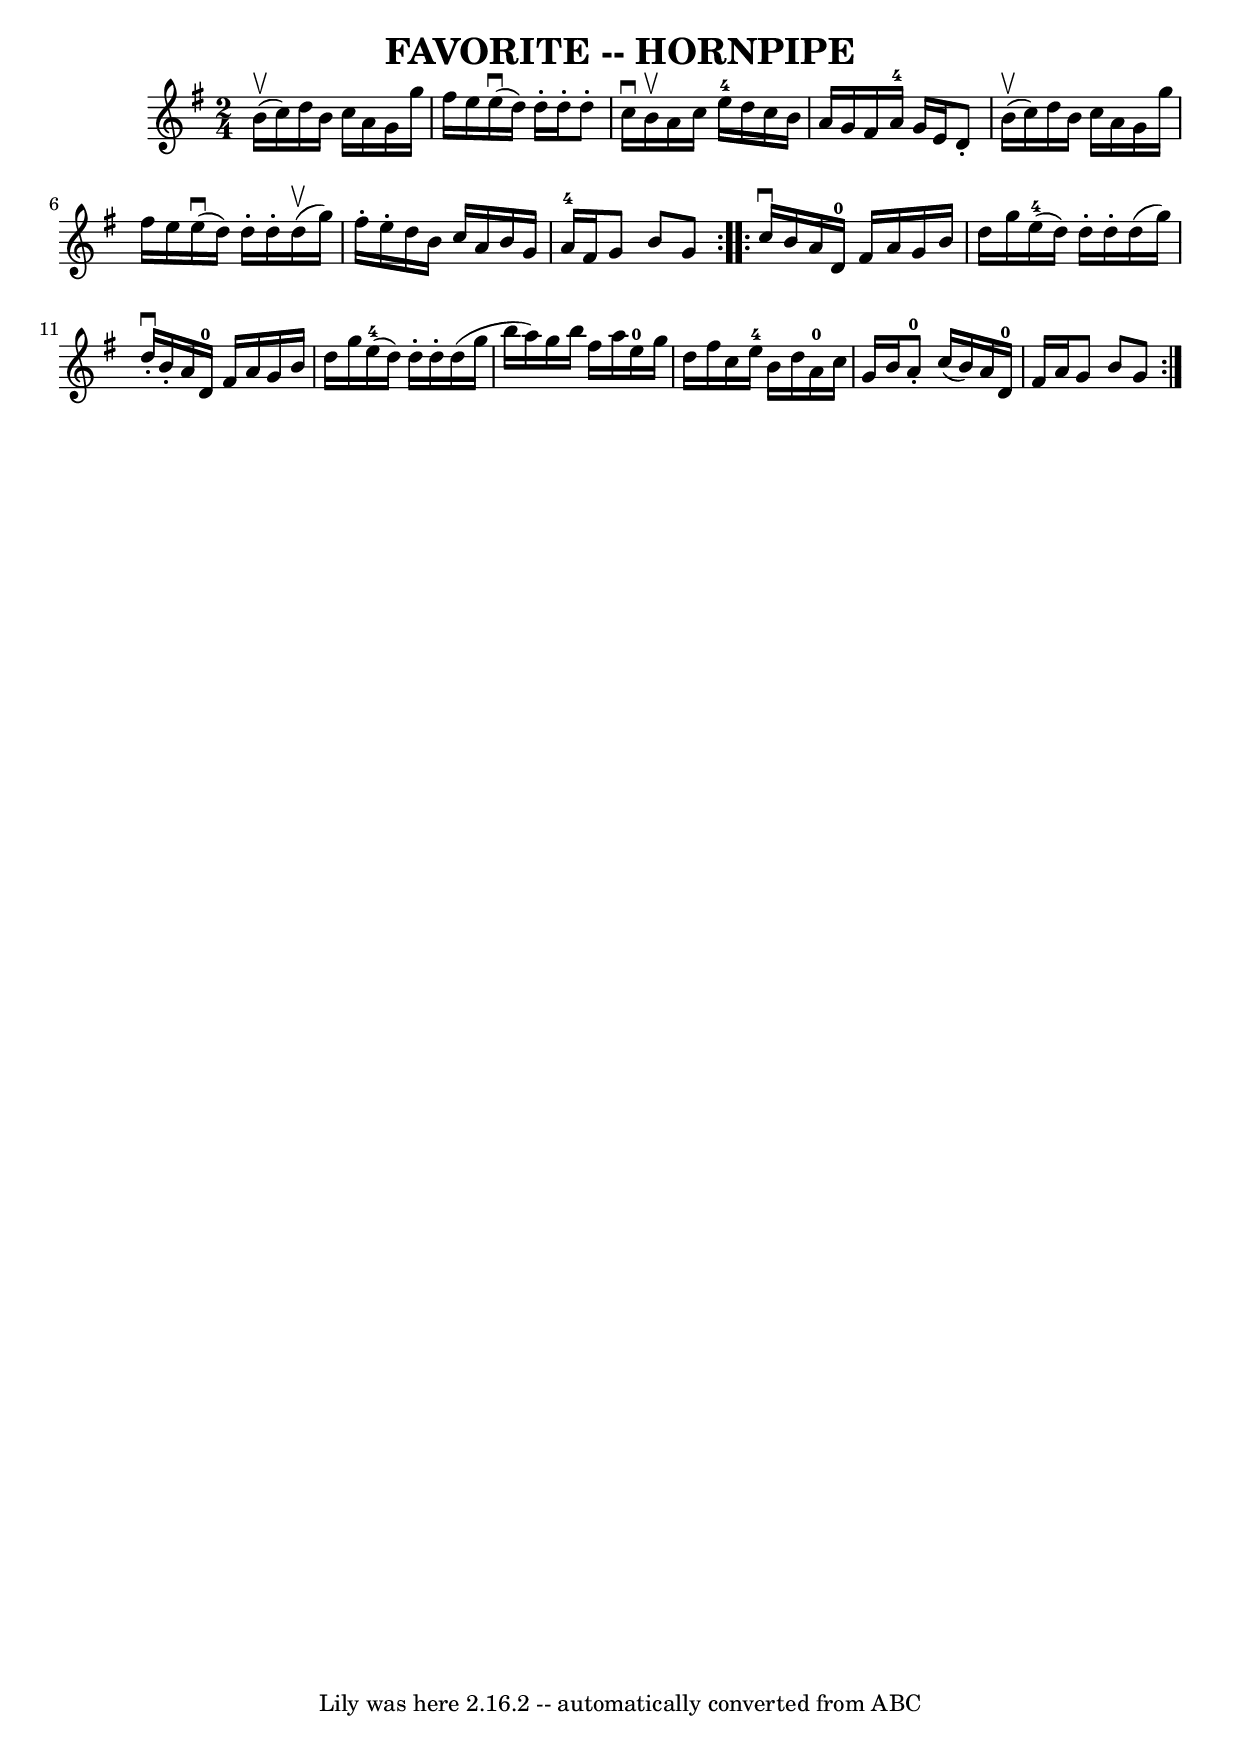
\version "2.16.2"
\include "Mammoth.ily"
\header {
  %% book = "Cole's 1000 Fiddle Tunes"
  crossRefNumber = "1"
  footnotes = ""
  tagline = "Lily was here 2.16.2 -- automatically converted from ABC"
  title = "FAVORITE -- HORNPIPE"

}
voicedefault =  {



  \repeat volta 2 {

    \time 2/4 
    \key g \major b'16 (^\upbow c''16)       |
    d''16    
    b'16 c''16 a'16 g'16 g''16 fis''16 e''16    |
    
    e''16 (^\downbow d''16) d''16 -. d''16 -. d''8 -. c''16^\downbow  
    b'16^\upbow   |
    a'16 c''16 e''16-4 d''16 c''16 b'16 
    a'16 g'16    |
    fis'16 a'16-4 g'16 e'16 d'8 -.     
    b'16 (^\upbow c''16)   |
    |
    d''16 b'16 c''16    
    a'16 g'16 g''16 fis''16 e''16    |
    e''16 (^\downbow   
    d''16) d''16 -. d''16 -. d''16 (^\upbow g''16) fis''16 -.   
    e''16 -.   |
    d''16 b'16 c''16 a'16 b'16 g'16 a'16 
    -4 fis'16    |
    g'8 b'8 g'8    
  }     
  \repeat volta 2 {
    
    c''16^\downbow b'16        |
    a'16 d'16-0 fis'16 a'16    
    g'16 b'16 d''16 g''16    |
    e''16-4(d''16) d''16 
    -. d''16 -. d''16 (g''16) d''16^\downbow-. b'16 -.   |
    
    a'16 d'16-0 fis'16 a'16 g'16 b'16 d''16 g''16    
    |
    e''16-4(d''16) d''16 -. d''16 -. d''16 (g''16    
    b''16 a''16)   |
    |
    g''16 b''16 fis''16 a''16 
    e''16-0 g''16 d''16 fis''16    |
    c''16 e''16-4   
    b'16 d''16 a'16-0 c''16 g'16 b'16    |
    a'8-0-. 
    c''16 (b'16) a'16 d'16-0 fis'16 a'16    |
    g'8    
    b'8 g'8    
  }   

}

\score{
  <<

    \context Staff="default"
    {
      \voicedefault 
      
    }

  >>
  \layout {
    
  }
  \midi {
  }

}
